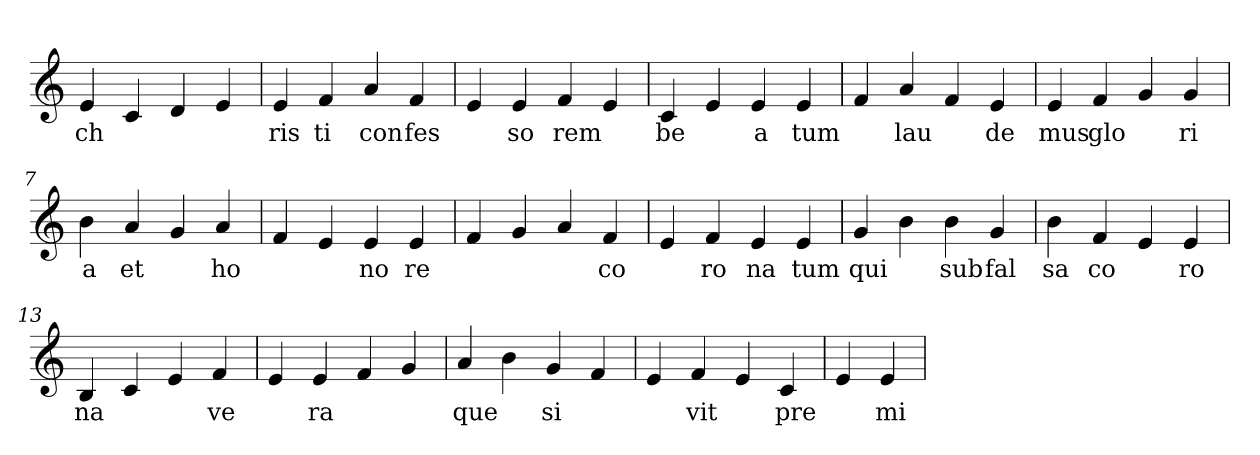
**kern	**text
*part1	*part1
*staff1	*staff1
*clefG2	*
=1	=1
4e	ch
4c	.
4d	.
4e	.
=2	=2
4e	ris
4f	ti
4a	con
4f	fes
=3	=3
4e	.
4e	so
4f	rem
4e	.
=4	=4
4c	be
4e	.
4e	a
4e	tum
=5	=5
4f	.
4a	lau
4f	.
4e	de
=6	=6
4e	mus
4f	glo
4g	.
4g	ri
=7	=7
4b	a
4a	et
4g	.
4a	ho
=8	=8
4f	.
4e	.
4e	no
4e	re
=9	=9
4f	.
4g	.
4a	.
4f	co
=10	=10
4e	.
4f	ro
4e	na
4e	tum
=11	=11
4g	qui
4b	.
4b	sub
4g	fal
=12	=12
4b	sa
4f	co
4e	.
4e	ro
=13	=13
4B	na
4c	.
4e	.
4f	ve
=14	=14
4e	.
4e	ra
4f	.
4g	.
=15	=15
4a	que
4b	.
4g	si
4f	.
=16	=16
4e	.
4f	vit
4e	.
4c	pre
=17	=17
4e	.
4e	mi
=	=
*-	*-
